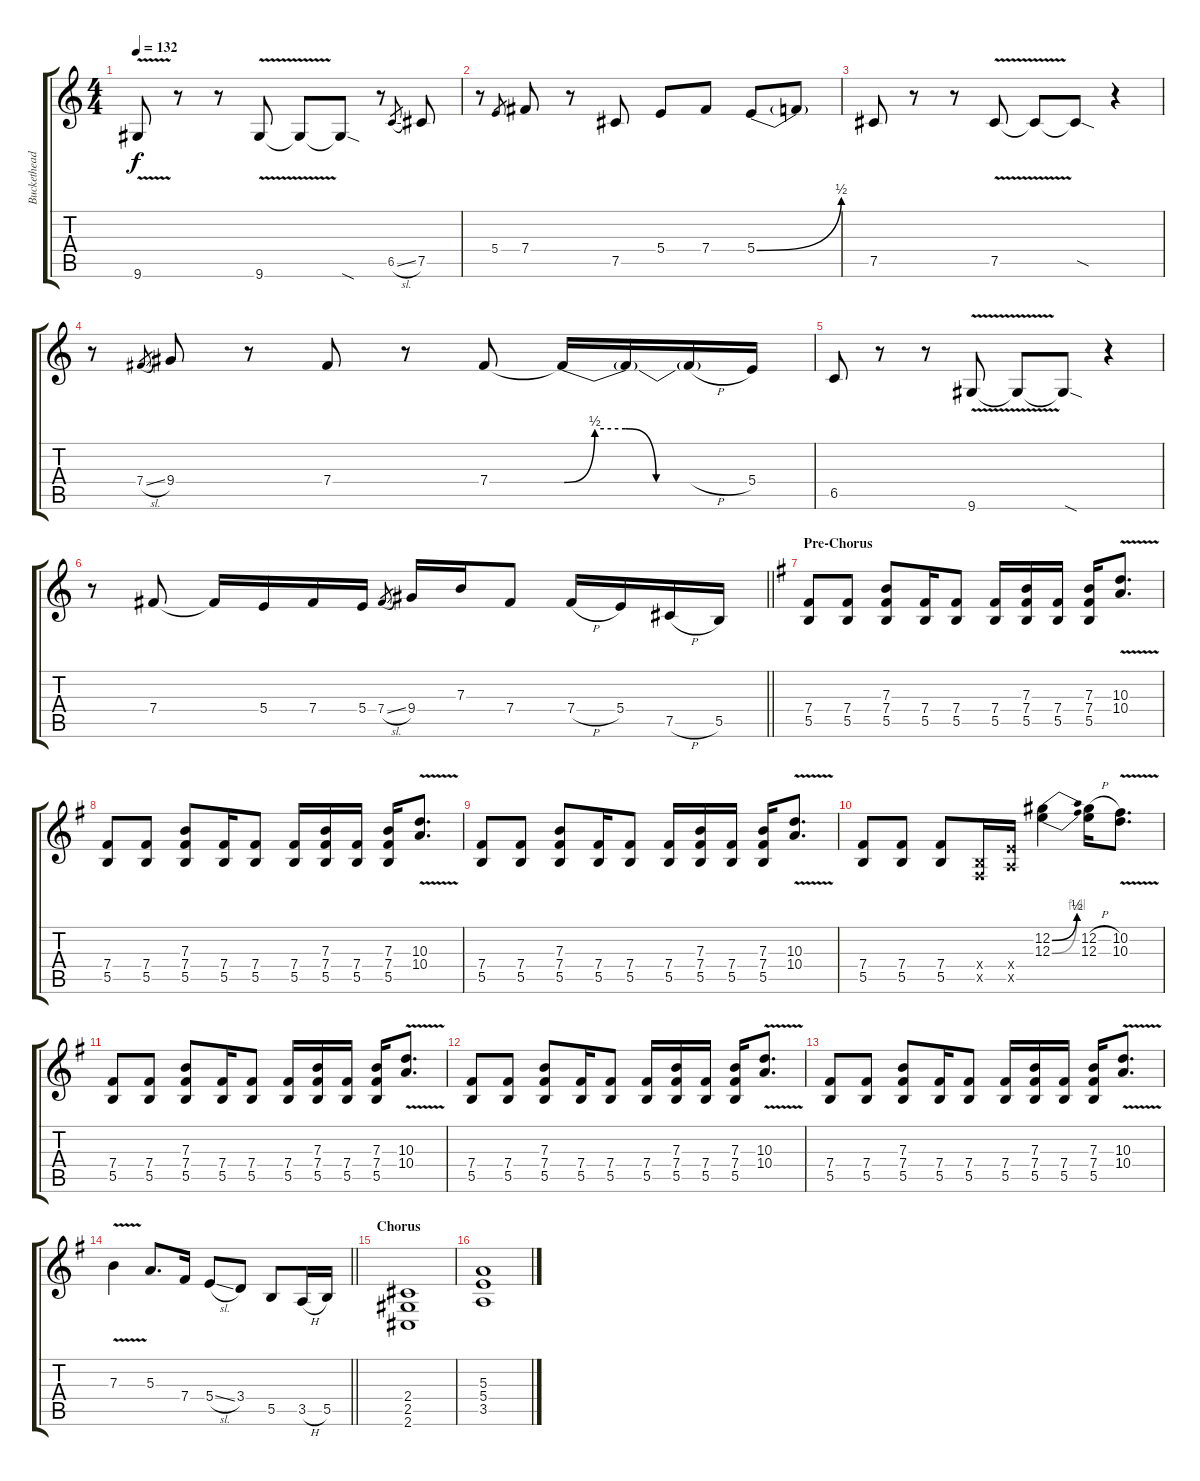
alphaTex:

\track ("Buckethead" "Buckethead") {instrument distortionguitar}
\staff {score tabs}
\tuning (Db4 Ab3 E3 B2 Gb2 B1) {hide}
\ts (4 4)
\tempo 132
\clef g2
\ks c
9.6{v}.8{dy f} r.8 r.8 9.6{v}.8 9.6{t}.8 9.6{sod t}.8 r.8 6.5{sl}.8{gr} 7.5.8 |
r.8 5.4.8{gr} 7.4.8 r.8 7.5.8 5.4.8 7.4.8 5.4{be (bend 0 0 60 2)}.8 5.4{t}.8 |
7.5.8 r.8 r.8 7.5{v}.8 7.5{t}.8 7.5{sod t}.8 r.4 |
r.8 7.4{sl}.8{gr} 9.4.8 r.8 7.4.8 r.8 7.4.8 7.4{be (custom 0 0 10 2 20 2 30 0 60 0) t}.16 7.4{t}.16 7.4{h t}.16 5.4.16 |
6.5.8 r.8 r.8 9.6{v}.8 9.6{t}.8 9.6{sod t}.8 r.4 |
\barLineRight lightlight
r.8 7.4.8 7.4{t}.16 5.4.16 7.4.16 5.4.16 7.4{sl}.8{gr} 9.4.16 7.3.16 7.4.8 7.4{h}.16 5.4.16 7.5{h}.16 5.5.16 |
\section ("" "Pre-Chorus")
\ks g
(7.4 5.5).8 (7.4 5.5).8 (7.3 7.4 5.5).8 (7.4 5.5).16 (7.4 5.5).8 (7.4 5.5).16 (7.3 7.4 5.5).16 (7.4 5.5).16 (7.3 7.4 5.5).16 (10.3{v} 10.4{v}).8{d} |
(7.4 5.5).8 (7.4 5.5).8 (7.3 7.4 5.5).8 (7.4 5.5).16 (7.4 5.5).8 (7.4 5.5).16 (7.3 7.4 5.5).16 (7.4 5.5).16 (7.3 7.4 5.5).16 (10.3{v} 10.4{v}).8{d} |
(7.4 5.5).8 (7.4 5.5).8 (7.3 7.4 5.5).8 (7.4 5.5).16 (7.4 5.5).8 (7.4 5.5).16 (7.3 7.4 5.5).16 (7.4 5.5).16 (7.3 7.4 5.5).16 (10.3{v} 10.4{v}).8{d} |
(7.4 5.5).8 (7.4 5.5).8 (7.4 5.5).8 (0.4{x} 0.5{x}).16 (5.4{x} 3.5{x}).16 (12.2{be (bend 0 0 60 2)} 12.3{be (bend 0 0 60 4)}).4 (12.2{h} 12.3).16 (10.2{v} 10.3).8{d} |
(7.4 5.5).8 (7.4 5.5).8 (7.3 7.4 5.5).8 (7.4 5.5).16 (7.4 5.5).8 (7.4 5.5).16 (7.3 7.4 5.5).16 (7.4 5.5).16 (7.3 7.4 5.5).16 (10.3{v} 10.4{v}).8{d} |
(7.4 5.5).8 (7.4 5.5).8 (7.3 7.4 5.5).8 (7.4 5.5).16 (7.4 5.5).8 (7.4 5.5).16 (7.3 7.4 5.5).16 (7.4 5.5).16 (7.3 7.4 5.5).16 (10.3{v} 10.4{v}).8{d} |
(7.4 5.5).8 (7.4 5.5).8 (7.3 7.4 5.5).8 (7.4 5.5).16 (7.4 5.5).8 (7.4 5.5).16 (7.3 7.4 5.5).16 (7.4 5.5).16 (7.3 7.4 5.5).16 (10.3{v} 10.4{v}).8{d} |
\barLineRight lightlight
7.3{v}.4 5.3.8{d} 7.4.16 5.4{sl}.8 3.4.8 5.5.8 3.5{h}.16 5.5.16 |
\section ("" "Chorus")
(2.4 2.5 2.6).1 |
(5.3 5.4 3.5).1
